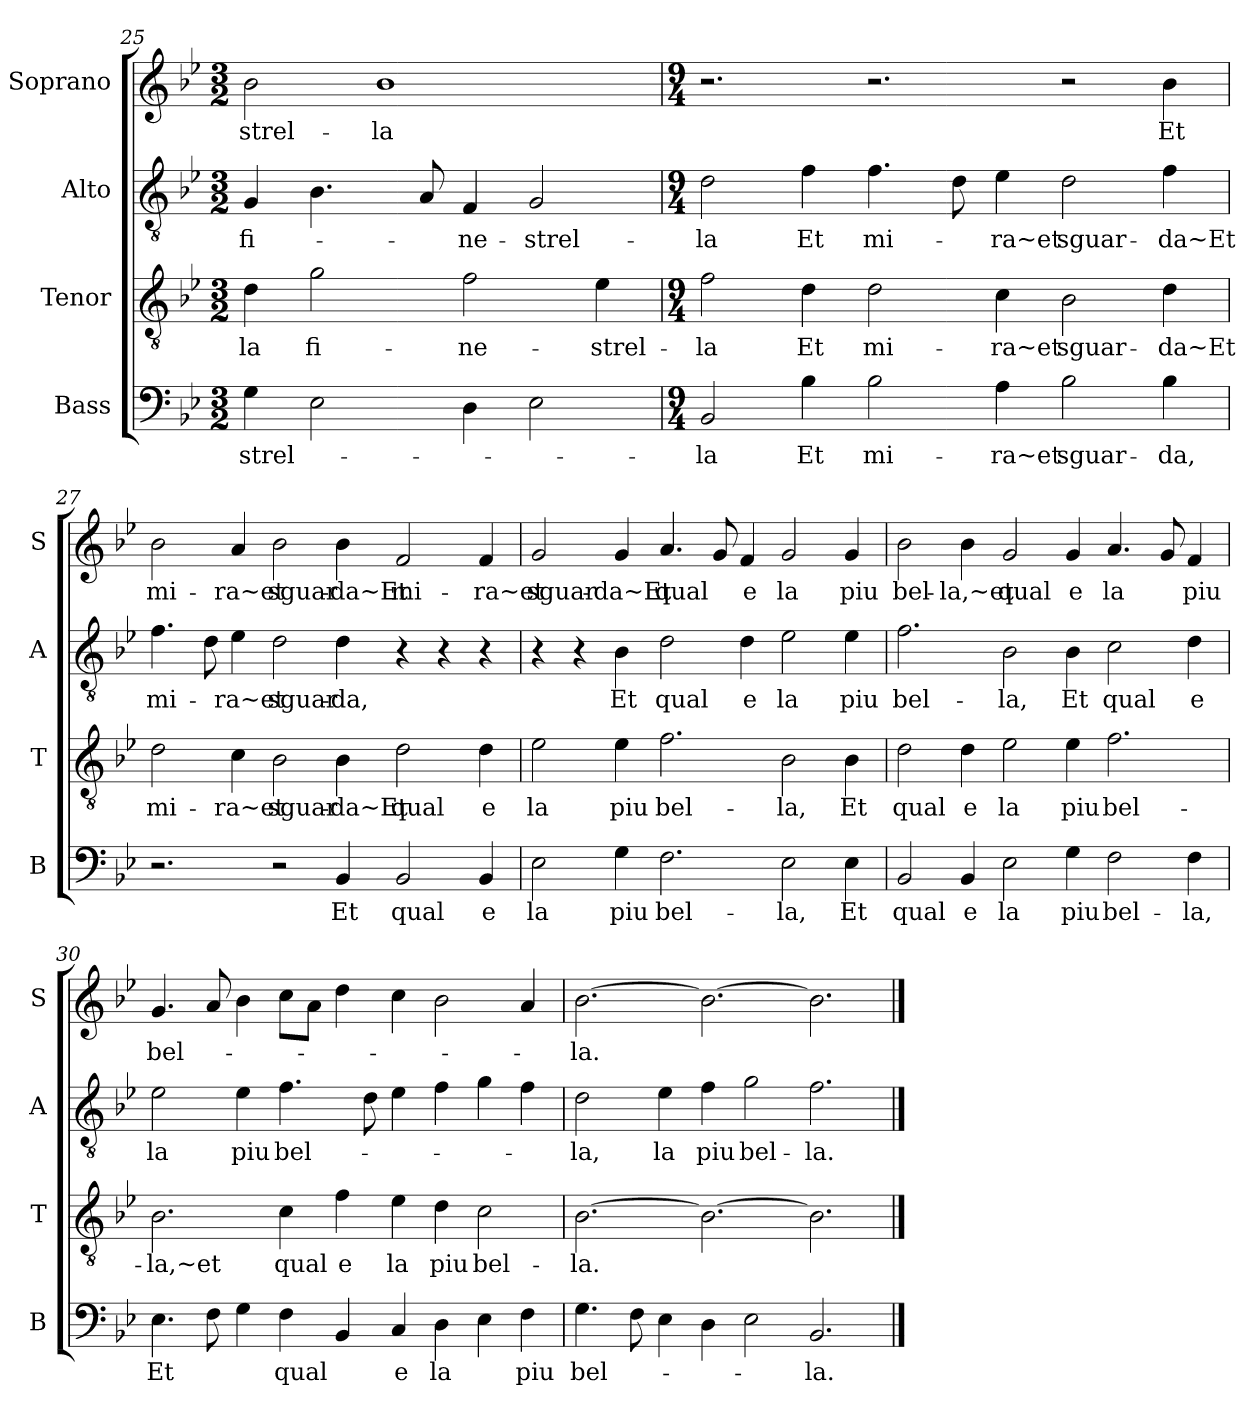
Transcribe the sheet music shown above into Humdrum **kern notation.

**kern	**text	**kern	**text	**kern	**text	**kern	**text
*part4	*part4	*part3	*part3	*part2	*part2	*part1	*part1
*staff4	*staff4	*staff3	*staff3	*staff2	*staff2	*staff1	*staff1
*I"Bass	*	*I"Tenor	*	*I"Alto	*	*I"Soprano	*
*I'B	*	*I'T	*	*I'A	*	*I'S	*
!!LO:LB:g=z
*clefF4	*	*clefGv2	*	*clefGv2	*	*clefG2	*
*k[b-e-]	*	*k[b-e-]	*	*k[b-e-]	*	*k[b-e-]	*
*B-:	*	*B-:	*	*B-:	*	*B-:	*
*M3/2	*	*M3/2	*	*M3/2	*	*M3/2	*
=25	=25	=25	=25	=25	=25	=25	=25
!	!LO:LY:b	!	!LO:LY:b	!	!LO:LY:b	!	!LO:LY:b
4G\	-strel-	4d\	-la	4G/	fi-	2b-\	-strel-
!	!	!	!LO:LY:b	!	!	!	!
2E-\	.	2g\	fi-	4.B-\	.	.	.
!	!	!	!	!	!	!	!LO:LY:b
.	.	.	.	.	.	1b-	-la
.	.	.	.	8A/	.	.	.
!	!	!	!LO:LY:b	!	!LO:LY:b	!	!
4D\	.	2f\	-ne-	4F/	-ne-	.	.
!	!	!	!	!	!LO:LY:b	!	!
2E-\	.	.	.	2G/	-strel-	.	.
!	!	!	!LO:LY:b	!	!	!	!
.	.	4e-\	-strel-	.	.	.	.
=26	=26	=26	=26	=26	=26	=26	=26
*M9/4	*	*M9/4	*	*M9/4	*	*M9/4	*
!	!LO:LY:b	!	!LO:LY:b	!	!LO:LY:b	!	!
2BB-/	-la	2f\	-la	2d\	-la	2.r	.
!	!LO:LY:b	!	!LO:LY:b	!	!LO:LY:b	!	!
4B-\	Et	4d\	Et	4f\	Et	.	.
!	!LO:LY:b	!	!LO:LY:b	!	!LO:LY:b	!	!
2B-\	mi-	2d\	mi-	4.f\	mi-	2.r	.
.	.	.	.	8d\	.	.	.
!	!LO:LY:b	!	!LO:LY:b	!	!LO:LY:b	!	!
4A\	-ra~et	4c\	-ra~et	4e-\	-ra~et	.	.
!	!LO:LY:b	!	!LO:LY:b	!	!LO:LY:b	!	!
2B-\	sguar-	2B-\	sguar-	2d\	sguar-	2r	.
!	!LO:LY:b	!	!LO:LY:b	!	!LO:LY:b	!	!LO:LY:b
4B-\	-da,	4d\	-da~Et	4f\	-da~Et	4b-\	Et
=27	=27	=27	=27	=27	=27	=27	=27
!	!	!	!LO:LY:b	!	!LO:LY:b	!	!LO:LY:b
2.r	.	2d\	mi-	4.f\	mi-	2b-\	mi-
.	.	.	.	8d\	.	.	.
!	!	!	!LO:LY:b	!	!LO:LY:b	!	!LO:LY:b
.	.	4c\	-ra~et	4e-\	-ra~et	4a/	-ra~et
!	!	!	!LO:LY:b	!	!LO:LY:b	!	!LO:LY:b
2r	.	2B-\	sguar-	2d\	sguar-	2b-\	sguar-
!	!LO:LY:b	!	!LO:LY:b	!	!LO:LY:b	!	!LO:LY:b
4BB-/	Et	4B-\	-da~Et	4d\	-da,	4b-\	-da~Et
!	!LO:LY:b	!	!LO:LY:b	!	!	!	!LO:LY:b
2BB-/	qual	2d\	qual	4r	.	2f/	mi-
.	.	.	.	4r	.	.	.
!	!LO:LY:b	!	!LO:LY:b	!	!	!	!LO:LY:b
4BB-/	e	4d\	e	4r	.	4f/	-ra~et
!!LO:LB:g=z
=28	=28	=28	=28	=28	=28	=28	=28
!	!LO:LY:b	!	!LO:LY:b	!	!	!	!LO:LY:b
2E-\	la	2e-\	la	4r	.	2g/	sguar-
.	.	.	.	4r	.	.	.
!	!LO:LY:b	!	!LO:LY:b	!	!LO:LY:b	!	!LO:LY:b
4G\	piu	4e-\	piu	4B-\	Et	4g/	-da~Et
!	!LO:LY:b	!	!LO:LY:b	!	!LO:LY:b	!	!LO:LY:b
2.F\	bel-	2.f\	bel-	2d\	qual	4.a/	qual
.	.	.	.	.	.	8g/	.
!	!	!	!	!	!LO:LY:b	!	!LO:LY:b
.	.	.	.	4d\	e	4f/	e
!	!LO:LY:b	!	!LO:LY:b	!	!LO:LY:b	!	!LO:LY:b
2E-\	-la,	2B-\	-la,	2e-\	la	2g/	la
!	!LO:LY:b	!	!LO:LY:b	!	!LO:LY:b	!	!LO:LY:b
4E-\	Et	4B-\	Et	4e-\	piu	4g/	piu
=29	=29	=29	=29	=29	=29	=29	=29
!	!LO:LY:b	!	!LO:LY:b	!	!LO:LY:b	!	!LO:LY:b
2BB-/	qual	2d\	qual	2.f\	bel-	2b-\	bel-
!	!LO:LY:b	!	!LO:LY:b	!	!	!	!LO:LY:b
4BB-/	e	4d\	e	.	.	4b-\	-la,~et
!	!LO:LY:b	!	!LO:LY:b	!	!LO:LY:b	!	!LO:LY:b
2E-\	la	2e-\	la	2B-\	-la,	2g/	qual
!	!LO:LY:b	!	!LO:LY:b	!	!LO:LY:b	!	!LO:LY:b
4G\	piu	4e-\	piu	4B-\	Et	4g/	e
!	!LO:LY:b	!	!LO:LY:b	!	!LO:LY:b	!	!LO:LY:b
2F\	bel-	2.f\	bel-	2c\	qual	4.a/	la
.	.	.	.	.	.	8g/	.
!	!LO:LY:b	!	!	!	!LO:LY:b	!	!LO:LY:b
4F\	-la,	.	.	4d\	e	4f/	piu
=30	=30	=30	=30	=30	=30	=30	=30
!	!LO:LY:b	!	!LO:LY:b	!	!LO:LY:b	!	!LO:LY:b
4.E-\	Et	2.B-\	-la,~et	2e-\	la	4.g/	bel-
8F\	.	.	.	.	.	8a/	.
!	!	!	!	!	!LO:LY:b	!	!
4G\	.	.	.	4e-\	piu	4b-\	.
!	!LO:LY:b	!	!LO:LY:b	!	!LO:LY:b	!	!
4F\	qual	4c\	qual	4.f\	bel-	8cc\L	.
.	.	.	.	.	.	8a\J	.
!	!	!	!LO:LY:b	!	!	!	!
4BB-/	.	4f\	e	.	.	4dd\	.
.	.	.	.	8d\	.	.	.
!	!LO:LY:b	!	!LO:LY:b	!	!	!	!
4C/	e	4e-\	la	4e-\	.	4cc\	.
!	!LO:LY:b	!	!LO:LY:b	!	!	!	!
4D\	la	4d\	piu	4f\	.	2b-\	.
!	!	!	!LO:LY:b	!	!	!	!
4E-\	.	2c\	bel-	4g\	.	.	.
!	!LO:LY:b	!	!	!	!	!	!
4F\	piu	.	.	4f\	.	4a/	.
!!LO:LB:g=z
=31	=31	=31	=31	=31	=31	=31	=31
!	!LO:LY:b	!	!LO:LY:b	!	!LO:LY:b	!	!LO:LY:b
4.G\	bel-	[2.B-\	la.	2d\	-la,	[2.b-\	-la.
8F\	.	.	.	.	.	.	.
!	!	!	!	!	!LO:LY:b	!	!
4E-\	.	.	.	4e-\	la	.	.
!	!	!	!	!	!LO:LY:b	!	!
4D\	.	2.B-\_	.	4f\	piu	2.b-\_	.
!	!	!	!	!	!LO:LY:b	!	!
2E-\	.	.	.	2g\	bel-	.	.
!	!LO:LY:b	!	!	!	!LO:LY:b	!	!
2.BB-/	-la.	2.B-\]	.	2.f\	-la.	2.b-\]	.
==	==	==	==	==	==	==	==
*-	*-	*-	*-	*-	*-	*-	*-
